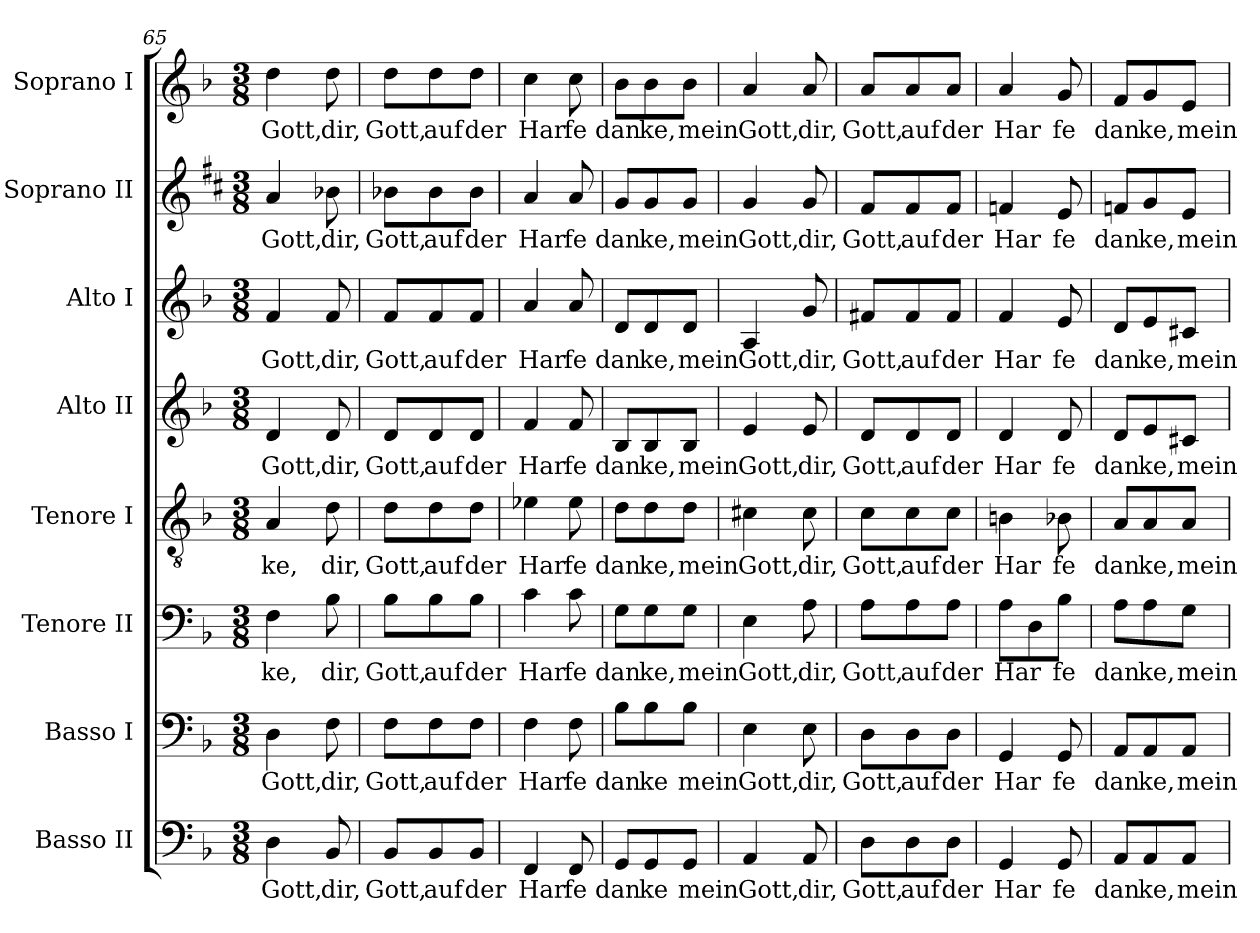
**kern	**text	**kern	**text	**kern	**text	**kern	**text	**kern	**text	**kern	**text	**kern	**text	**kern	**text
*part8	*part8	*part7	*part7	*part6	*part6	*part5	*part5	*part4	*part4	*part3	*part3	*part2	*part2	*part1	*part1
*staff8	*staff8	*staff7	*staff7	*staff6	*staff6	*staff5	*staff5	*staff4	*staff4	*staff3	*staff3	*staff2	*staff2	*staff1	*staff1
*I"Basso II	*	*I"Basso I	*	*I"Tenore II	*	*I"Tenore I	*	*I"Alto II	*	*I"Alto I	*	*I"Soprano II	*	*I"Soprano I	*
*I'B	*	*I'B	*	*I'T	*	*I'T	*	*I'A	*	*I'A	*	*I'S	*	*I'S	*
*clefF4	*	*clefF4	*	*clefF4	*	*clefGv2	*	*clefG2	*	*clefG2	*	*clefG2	*	*clefG2	*
*k[b-]	*	*k[b-]	*	*k[b-]	*	*k[b-]	*	*k[b-]	*	*k[b-]	*	*k[f#c#]	*	*k[b-]	*
*F:	*	*F:	*	*F:	*	*F:	*	*F:	*	*F:	*	*D:	*	*F:	*
*M3/8	*	*M3/8	*	*M3/8	*	*M3/8	*	*M3/8	*	*M3/8	*	*M3/8	*	*M3/8	*
=65	=65	=65	=65	=65	=65	=65	=65	=65	=65	=65	=65	=65	=65	=65	=65
4D\	Gott,	4D\	Gott,	4F\	ke,	4A/	ke,	4d/	Gott,	4f/	Gott,	4a/	Gott,	4dd\	Gott,
8BB-/	dir,	8F\	dir,	8B-\	dir,	8d\	dir,	8d/	dir,	8f/	dir,	8b-X\	dir,	8dd\	dir,
=66	=66	=66	=66	=66	=66	=66	=66	=66	=66	=66	=66	=66	=66	=66	=66
8BB-/L	Gott,	8F\L	Gott,	8B-\L	Gott,	8d\L	Gott,	8d/L	Gott,	8f/L	Gott,	8b-X\L	Gott,	8dd\L	Gott,
8BB-/	auf	8F\	auf	8B-\	auf	8d\	auf	8d/	auf	8f/	auf	8b-\	auf	8dd\	auf
8BB-/J	der	8F\J	der	8B-\J	der	8d\J	der	8d/J	der	8f/J	der	8b-\J	der	8dd\J	der
=67	=67	=67	=67	=67	=67	=67	=67	=67	=67	=67	=67	=67	=67	=67	=67
4FF/	Har	4F\	Har	4c\	Har	4e-X\	Har	4f/	Har	4a/	Har	4a/	Har	4cc\	Har
8FF/	fe	8F\	fe	8c\	fe	8e-\	fe	8f/	fe	8a/	fe	8a/	fe	8cc\	fe
!!LO:PB:g=z
=68	=68	=68	=68	=68	=68	=68	=68	=68	=68	=68	=68	=68	=68	=68	=68
8GG/L	dan	8B-\L	dan	8G\L	dan	8d\L	dan	8B-/L	dan	8d/L	dan	8g/L	dan	8b-\L	dan
8GG/	ke	8B-\	ke	8G\	ke,	8d\	ke,	8B-/	ke,	8d/	ke,	8g/	ke,	8b-\	ke,
8GG/J	mein	8B-\J	mein	8G\J	mein	8d\J	mein	8B-/J	mein	8d/J	mein	8g/J	mein	8b-\J	mein
=69	=69	=69	=69	=69	=69	=69	=69	=69	=69	=69	=69	=69	=69	=69	=69
4AA/	Gott,	4E\	Gott,	4E\	Gott,	4c#X\	Gott,	4e/	Gott,	4A/	Gott,	4g/	Gott,	4a/	Gott,
8AA/	dir,	8E\	dir,	8A\	dir,	8c#\	dir,	8e/	dir,	8g/	dir,	8g/	dir,	8a/	dir,
=70	=70	=70	=70	=70	=70	=70	=70	=70	=70	=70	=70	=70	=70	=70	=70
8D\L	Gott,	8D\L	Gott,	8A\L	Gott,	8c\L	Gott,	8d/L	Gott,	8f#X/L	Gott,	8f#/L	Gott,	8a/L	Gott,
8D\	auf	8D\	auf	8A\	auf	8c\	auf	8d/	auf	8f#/	auf	8f#/	auf	8a/	auf
8D\J	der	8D\J	der	8A\J	der	8c\J	der	8d/J	der	8f#/J	der	8f#/J	der	8a/J	der
=71	=71	=71	=71	=71	=71	=71	=71	=71	=71	=71	=71	=71	=71	=71	=71
4GG/	Har	4GG/	Har	8A\L	Har	4Bn\	Har	4d/	Har	4f/	Har	4fn/	Har	4a/	Har
.	.	.	.	8D\	.	.	.	.	.	.	.	.	.	.	.
8GG/	fe	8GG/	fe	8B-\J	fe	8B-X\	fe	8d/	fe	8e/	fe	8e/	fe	8g/	fe
=72	=72	=72	=72	=72	=72	=72	=72	=72	=72	=72	=72	=72	=72	=72	=72
8AA/L	dan	8AA/L	dan	8A\L	dan	8A/L	dan	8d/L	dan	8d/L	dan	8fn/L	dan	8f/L	dan
8AA/	ke,	8AA/	ke,	8A\	ke,	8A/	ke,	8e/	ke,	8e/	ke,	8g/	ke,	8g/	ke,
8AA/J	mein	8AA/J	mein	8G\J	mein	8A/J	mein	8c#X/J	mein	8c#X/J	mein	8e/J	mein	8e/J	mein
=	=	=	=	=	=	=	=	=	=	=	=	=	=	=	=
*-	*-	*-	*-	*-	*-	*-	*-	*-	*-	*-	*-	*-	*-	*-	*-
